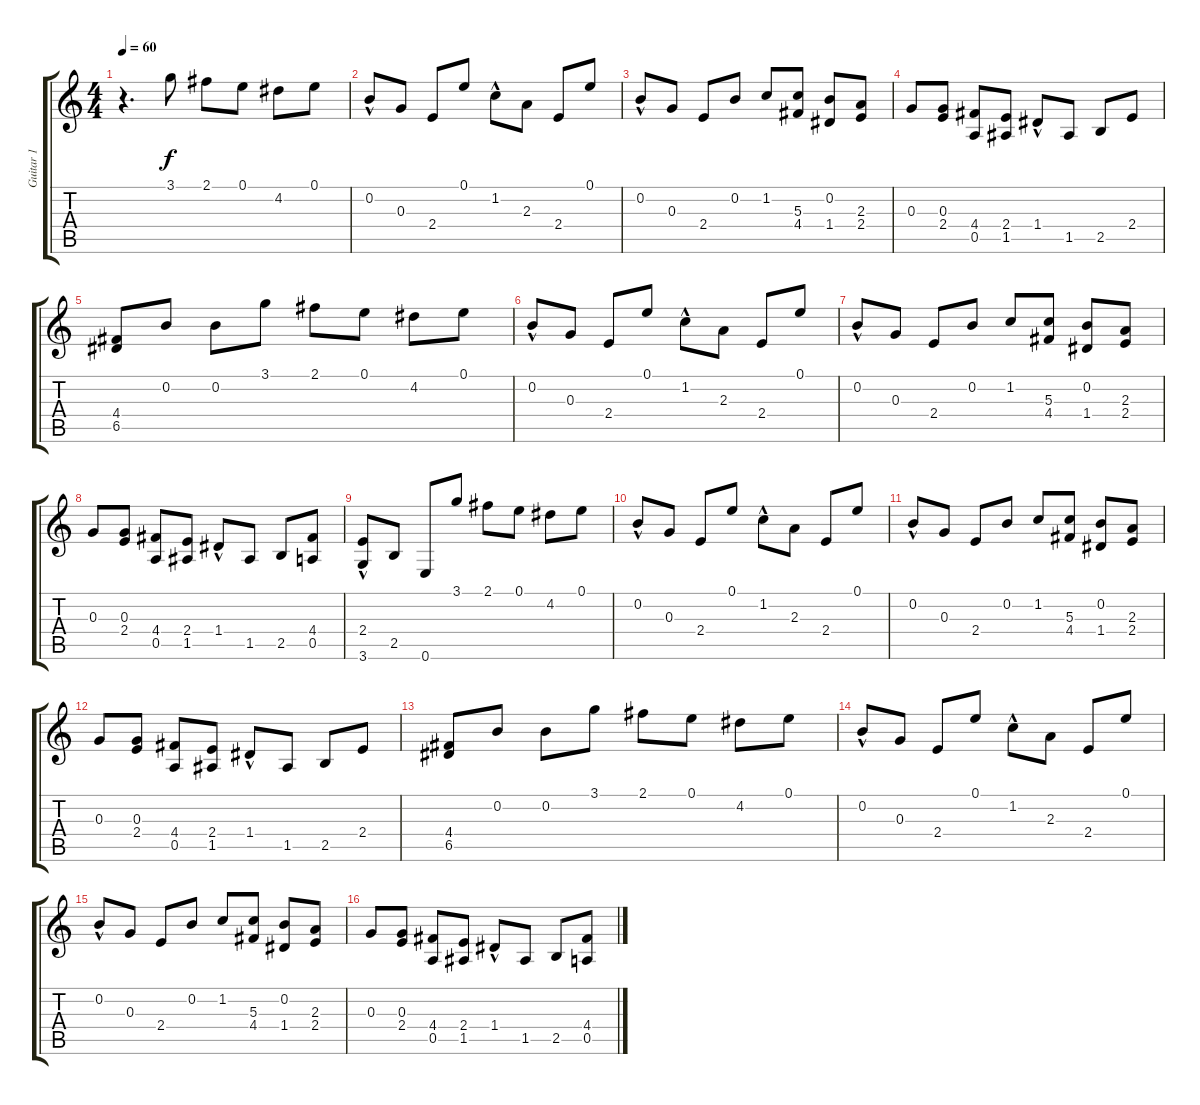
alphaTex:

\track ("Guitar 1" "Guitar 1") {instrument acousticguitarnylon}
\staff {score tabs}
\tuning (E4 B3 G3 D3 A2 E2) {hide}
\ts (4 4)
\tempo 60
\clef g2
\ks c
r.4{d dy f instrument acousticguitarnylon} 3.1.8 2.1.8 0.1.8 4.2.8 0.1.8 |
0.2{hac}.8 0.3.8 2.4.8 0.1.8 1.2{hac}.8 2.3.8 2.4.8 0.1.8 |
0.2{hac}.8 0.3.8 2.4.8 0.2.8 1.2.8 (5.3 4.4).8 (0.2 1.4).8 (2.3 2.4).8 |
0.3.8 (0.3 2.4).8 (4.4 0.5).8 (2.4 1.5).8 1.4{hac}.8 1.5.8 2.5.8 2.4.8 |
(4.4 6.5).8 0.2.8 0.2.8 3.1.8 2.1.8 0.1.8 4.2.8 0.1.8 |
0.2{hac}.8 0.3.8 2.4.8 0.1.8 1.2{hac}.8 2.3.8 2.4.8 0.1.8 |
0.2{hac}.8 0.3.8 2.4.8 0.2.8 1.2.8 (5.3 4.4).8 (0.2 1.4).8 (2.3 2.4).8 |
0.3.8 (0.3 2.4).8 (4.4 0.5).8 (2.4 1.5).8 1.4{hac}.8 1.5.8 2.5.8 (4.4 0.5).8 |
(2.4{hac} 3.6).8 2.5.8 0.6.8 3.1.8 2.1.8 0.1.8 4.2.8 0.1.8 |
0.2{hac}.8 0.3.8 2.4.8 0.1.8 1.2{hac}.8 2.3.8 2.4.8 0.1.8 |
0.2{hac}.8 0.3.8 2.4.8 0.2.8 1.2.8 (5.3 4.4).8 (0.2 1.4).8 (2.3 2.4).8 |
0.3.8 (0.3 2.4).8 (4.4 0.5).8 (2.4 1.5).8 1.4{hac}.8 1.5.8 2.5.8 2.4.8 |
(4.4 6.5).8 0.2.8 0.2.8 3.1.8 2.1.8 0.1.8 4.2.8 0.1.8 |
0.2{hac}.8 0.3.8 2.4.8 0.1.8 1.2{hac}.8 2.3.8 2.4.8 0.1.8 |
0.2{hac}.8 0.3.8 2.4.8 0.2.8 1.2.8 (5.3 4.4).8 (0.2 1.4).8 (2.3 2.4).8 |
0.3.8 (0.3 2.4).8 (4.4 0.5).8 (2.4 1.5).8 1.4{hac}.8 1.5.8 2.5.8 (4.4 0.5).8
